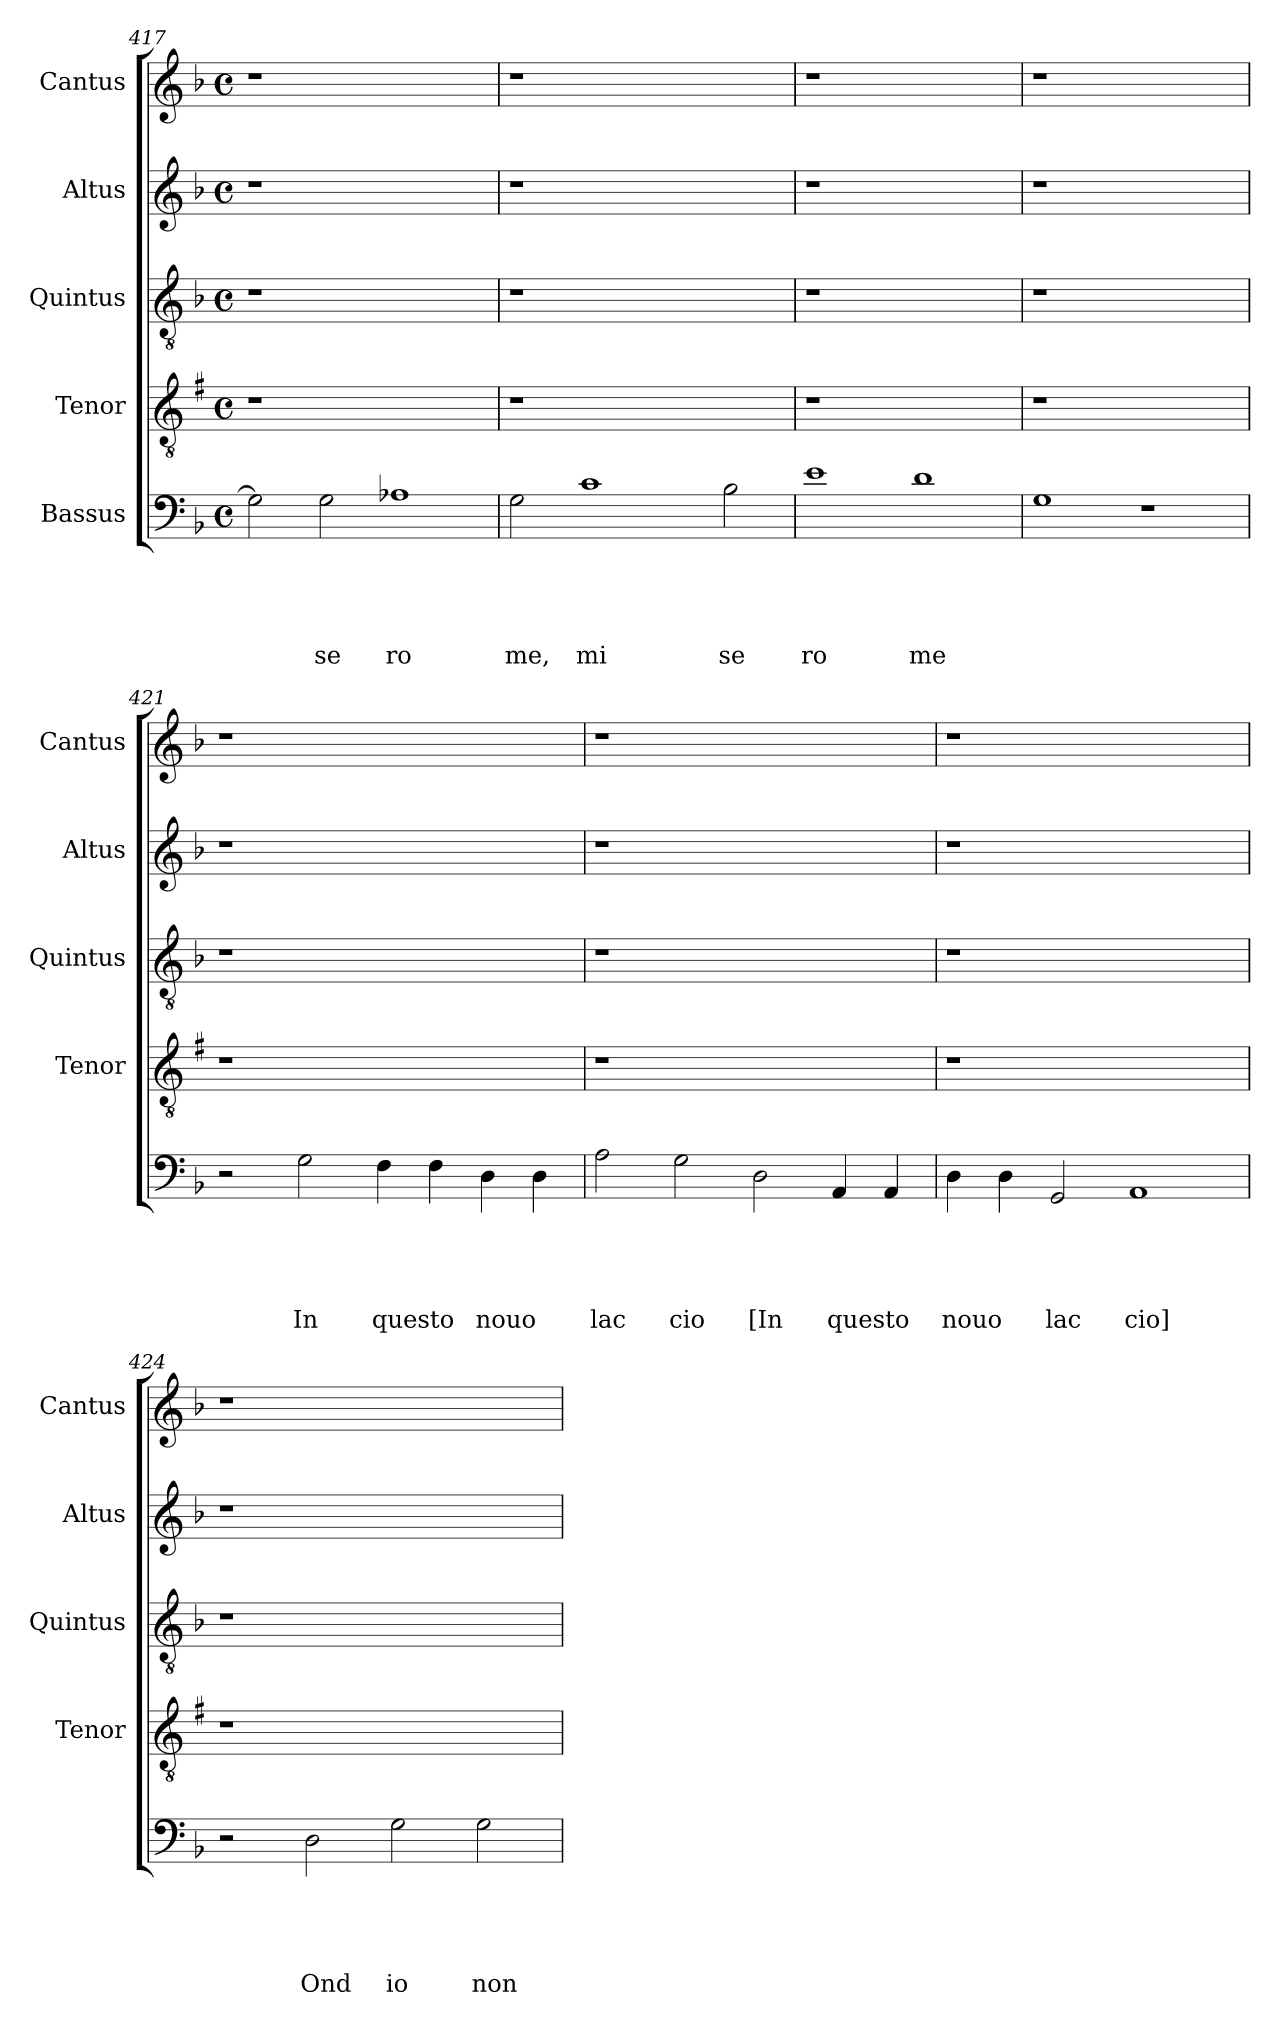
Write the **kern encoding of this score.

**kern	**text	**text	**text	**text	**text	**kern	**kern	**kern	**kern
*part5	*part5	*part5	*part5	*part5	*part5	*part4	*part3	*part2	*part1
*staff5	*staff5	*staff5	*staff5	*staff5	*staff5	*staff4	*staff3	*staff2	*staff1
*I"Bassus	*	*	*	*	*	*I"Tenor	*I"Quintus	*I"Altus	*I"Cantus
*	*	*	*	*	*	*I'Tenor	*I'Quintus	*I'Altus	*I'Cantus
*clefF4	*	*	*	*	*	*clefGv2	*clefGv2	*clefG2	*clefG2
*k[b-]	*	*	*	*	*	*k[f#]	*k[b-]	*k[b-]	*k[b-]
*F:	*	*	*	*	*	*G:	*F:	*F:	*F:
*M4/4	*	*	*	*	*	*M4/4	*M4/4	*M4/4	*M4/4
*met(c)	*	*	*	*	*	*met(c)	*met(c)	*met(c)	*met(c)
=417	=417	=417	=417	=417	=417	=417	=417	=417	=417
2G\]	.	.	.	.	.	1r	1r	1r	1r
!	!	!	!	!	!LO:LY:b	!	!	!	!
2G\	.	.	.	.	se	.	.	.	.
!	!	!	!	!	!LO:LY:b	!	!	!	!
1A-X	.	.	.	.	ro	1ryy	1ryy	1ryy	1ryy
=418	=418	=418	=418	=418	=418	=418	=418	=418	=418
!	!	!	!	!	!LO:LY:b	!	!	!	!
2G\	.	.	.	.	me,	1r	1r	1r	1r
!	!	!	!	!	!LO:LY:b	!	!	!	!
1c	.	.	.	.	mi	.	.	.	.
.	.	.	.	.	.	1ryy	1ryy	1ryy	1ryy
!	!	!	!	!	!LO:LY:b	!	!	!	!
2B-\	.	.	.	.	se	.	.	.	.
=419	=419	=419	=419	=419	=419	=419	=419	=419	=419
!	!	!	!	!	!LO:LY:b	!	!	!	!
1e	.	.	.	.	ro	1r	1r	1r	1r
!	!	!	!	!	!LO:LY:b	!	!	!	!
1d	.	.	.	.	me	1ryy	1ryy	1ryy	1ryy
=420	=420	=420	=420	=420	=420	=420	=420	=420	=420
1G	.	.	.	.	.	1r	1r	1r	1r
1r	.	.	.	.	.	1ryy	1ryy	1ryy	1ryy
!!LO:LB:g=z
=421	=421	=421	=421	=421	=421	=421	=421	=421	=421
2r	.	.	.	.	.	1r	1r	1r	1r
!	!	!	!	!	!LO:LY:b	!	!	!	!
2G\	.	.	.	.	In	.	.	.	.
!	!	!	!	!	!LO:LY:b	!	!	!	!
4F\	.	.	.	.	questo	1ryy	1ryy	1ryy	1ryy
4F\	.	.	.	.	.	.	.	.	.
!	!	!	!	!	!LO:LY:b	!	!	!	!
4D\	.	.	.	.	nouo	.	.	.	.
4D\	.	.	.	.	.	.	.	.	.
=422	=422	=422	=422	=422	=422	=422	=422	=422	=422
!	!	!	!	!	!LO:LY:b	!	!	!	!
2A\	.	.	.	.	lac	1r	1r	1r	1r
!	!	!	!	!	!LO:LY:b	!	!	!	!
2G\	.	.	.	.	cio	.	.	.	.
!	!	!	!	!	!LO:LY:b	!	!	!	!
2D\	.	.	.	.	[In	1ryy	1ryy	1ryy	1ryy
!	!	!	!	!	!LO:LY:b	!	!	!	!
4AA/	.	.	.	.	questo	.	.	.	.
4AA/	.	.	.	.	.	.	.	.	.
=423	=423	=423	=423	=423	=423	=423	=423	=423	=423
!	!	!	!	!	!LO:LY:b	!	!	!	!
4D\	.	.	.	.	nouo	1r	1r	1r	1r
4D\	.	.	.	.	.	.	.	.	.
!	!	!	!	!	!LO:LY:b	!	!	!	!
2GG/	.	.	.	.	lac	.	.	.	.
!	!	!	!	!	!LO:LY:b	!	!	!	!
1AA	.	.	.	.	cio]	1ryy	1ryy	1ryy	1ryy
=424	=424	=424	=424	=424	=424	=424	=424	=424	=424
2r	.	.	.	.	.	1r	1r	1r	1r
!	!	!	!	!	!LO:LY:b	!	!	!	!
2D\	.	.	.	.	Ond	.	.	.	.
!	!	!	!	!	!LO:LY:b	!	!	!	!
2G\	.	.	.	.	io	1ryy	1ryy	1ryy	1ryy
!	!	!	!	!	!LO:LY:b	!	!	!	!
2G\	.	.	.	.	non	.	.	.	.
=	=	=	=	=	=	=	=	=	=
*-	*-	*-	*-	*-	*-	*-	*-	*-	*-
